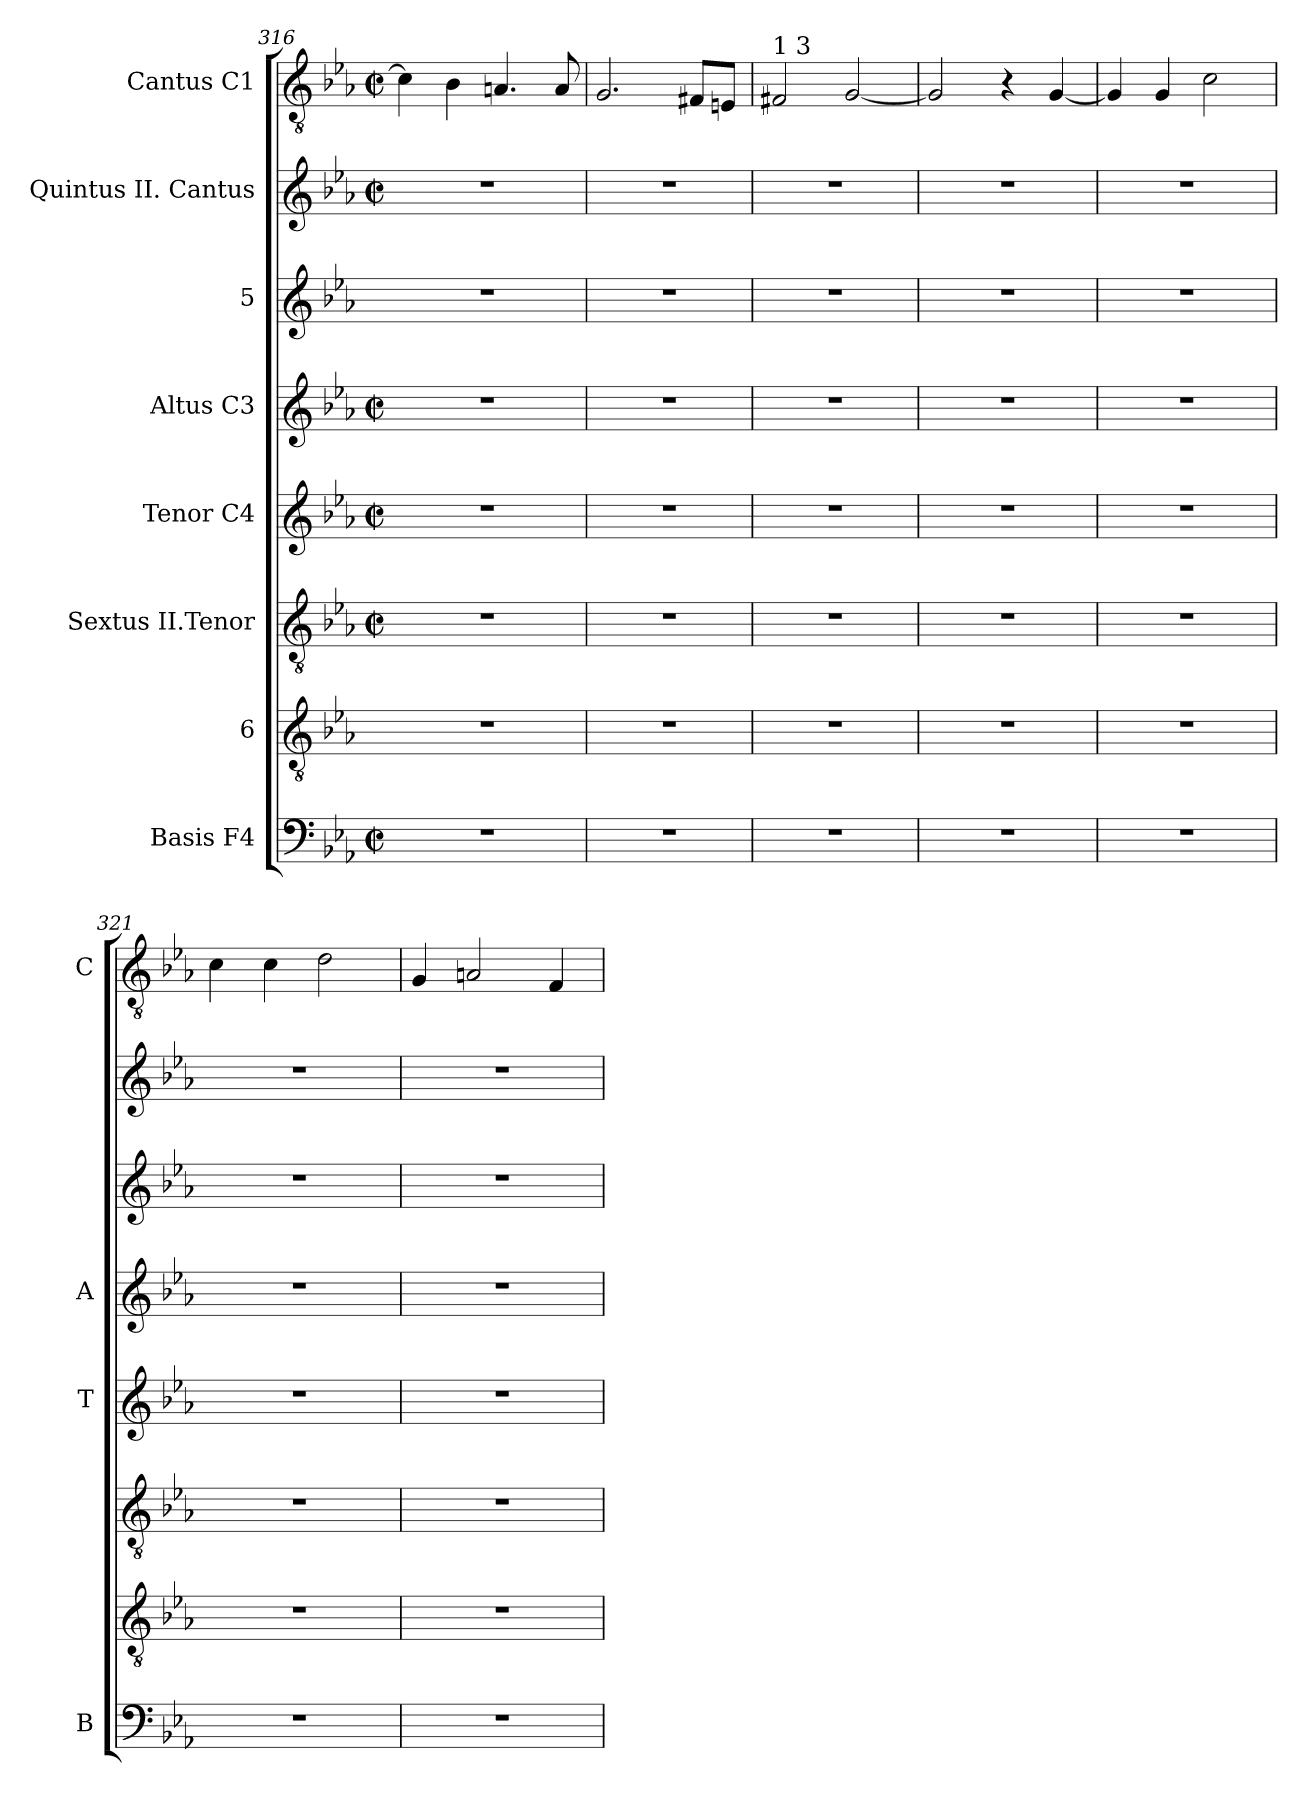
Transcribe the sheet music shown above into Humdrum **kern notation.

**kern	**kern	**kern	**kern	**kern	**kern	**kern	**kern
*part8	*part7	*part6	*part5	*part4	*part3	*part2	*part1
*staff8	*staff7	*staff6	*staff5	*staff4	*staff3	*staff2	*staff1
*I"Basis F4	*I"6	*I"Sextus II.Tenor	*I"Tenor C4	*I"Altus C3	*I"5	*I"Quintus II. Cantus	*I"Cantus C1
*I'B	*	*	*I'T	*I'A	*	*	*I'C
*clefF4	*clefGv2	*clefGv2	*clefG2	*clefG2	*clefG2	*clefG2	*clefGv2
*k[b-e-a-]	*k[b-e-a-]	*k[b-e-a-]	*k[b-e-a-]	*k[b-e-a-]	*k[b-e-a-]	*k[b-e-a-]	*k[b-e-a-]
*E-:	*E-:	*E-:	*E-:	*E-:	*E-:	*E-:	*E-:
*M2/2	*	*M2/2	*M2/2	*M2/2	*	*M2/2	*M2/2
*met(c|)	*	*met(c|)	*met(c|)	*met(c|)	*	*met(c|)	*met(c|)
=316	=316	=316	=316	=316	=316	=316	=316
1r	1r	1r	1r	1r	1r	1r	4c\]
.	.	.	.	.	.	.	4B-\
.	.	.	.	.	.	.	4.An/
.	.	.	.	.	.	.	8A/
=317	=317	=317	=317	=317	=317	=317	=317
1r	1r	1r	1r	1r	1r	1r	2.G/
.	.	.	.	.	.	.	8F#X/L
.	.	.	.	.	.	.	8En/J
!!LO:LB:g=z
=318	=318	=318	=318	=318	=318	=318	=318
!	!	!	!	!	!	!	!LO:TX:a:t=1 3
1r	1r	1r	1r	1r	1r	1r	2F#X/
.	.	.	.	.	.	.	[<2G/
=319	=319	=319	=319	=319	=319	=319	=319
1r	1r	1r	1r	1r	1r	1r	2G/]
.	.	.	.	.	.	.	4r
.	.	.	.	.	.	.	[<4G/
=320	=320	=320	=320	=320	=320	=320	=320
1r	1r	1r	1r	1r	1r	1r	4G/]
.	.	.	.	.	.	.	4G/
.	.	.	.	.	.	.	2c\
=321	=321	=321	=321	=321	=321	=321	=321
1r	1r	1r	1r	1r	1r	1r	4c\
.	.	.	.	.	.	.	4c\
.	.	.	.	.	.	.	2d\
=322	=322	=322	=322	=322	=322	=322	=322
1r	1r	1r	1r	1r	1r	1r	4G/
.	.	.	.	.	.	.	2An/
.	.	.	.	.	.	.	4F/
=	=	=	=	=	=	=	=
*-	*-	*-	*-	*-	*-	*-	*-
